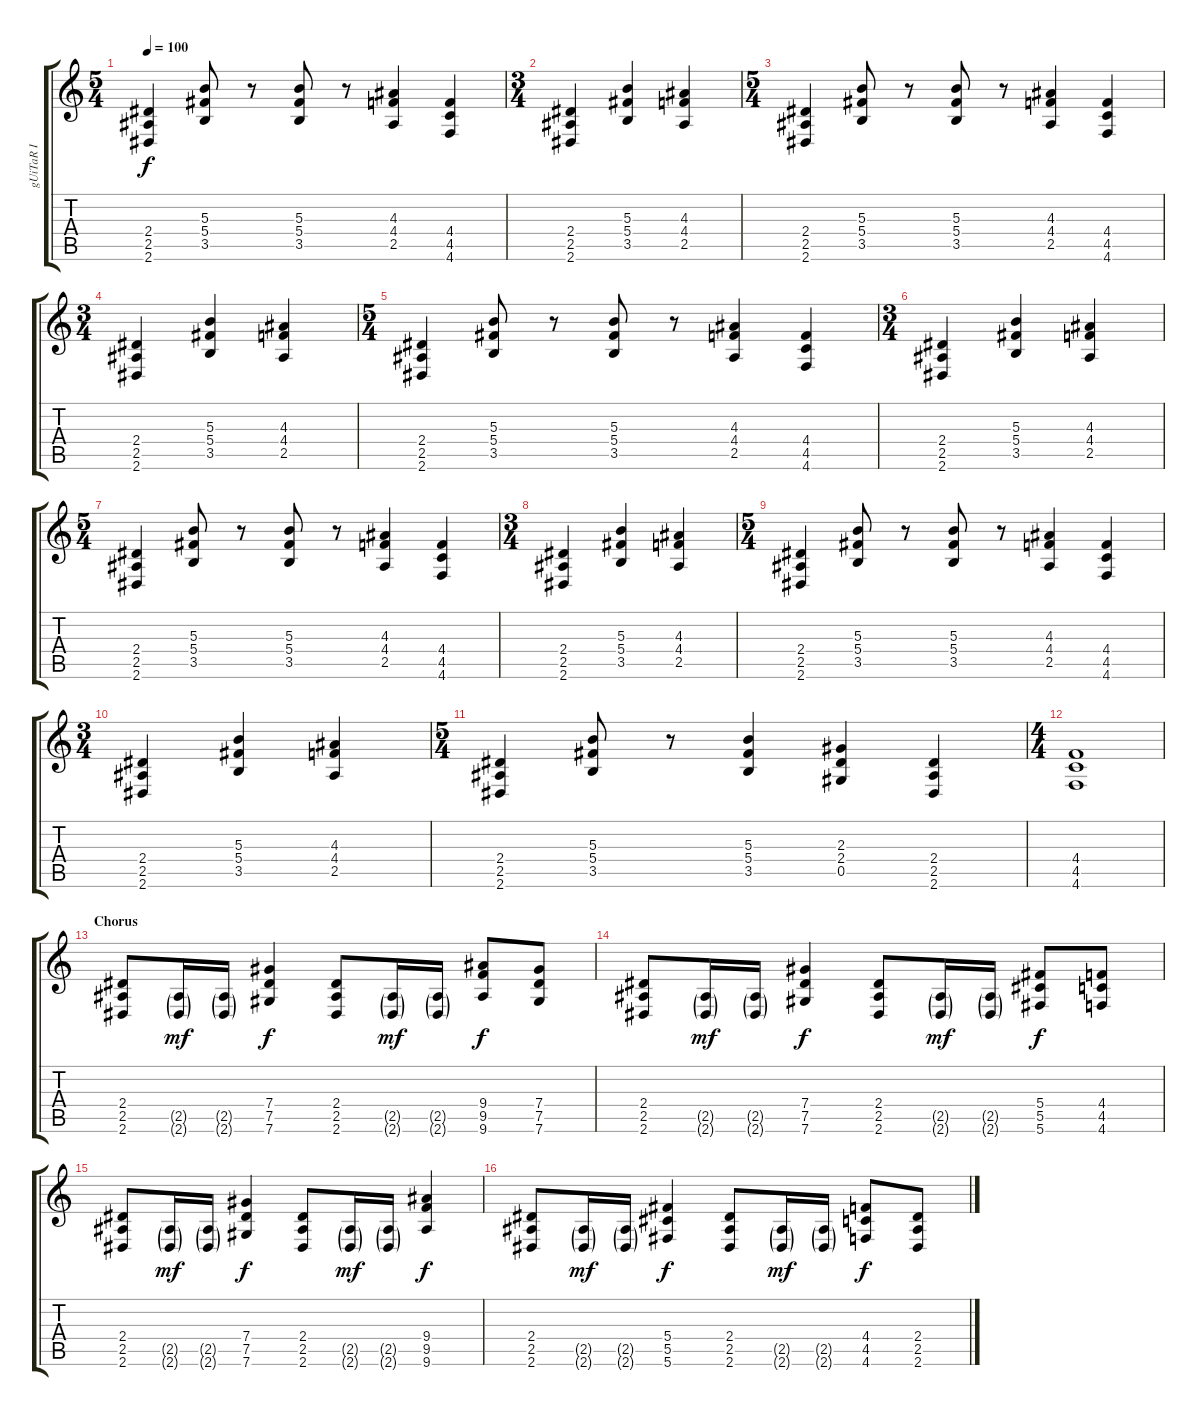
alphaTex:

\track ("gUiTaR I" "gUiTaR I") {instrument overdrivenguitar}
\staff {score tabs}
\tuning (Eb4 Bb3 Gb3 Db3 Ab2 Db2) {hide}
\ts (5 4)
\tempo 100
\clef g2
\ks c
(2.4 2.5 2.6).4{dy f} (5.3 5.4 3.5).8 r.8 (5.3 5.4 3.5).8 r.8 (4.3 4.4 2.5).4 (4.4 4.5 4.6).4 |
\ts (3 4)
(2.4 2.5 2.6).4 (5.3 5.4 3.5).4 (4.3 4.4 2.5).4 |
\ts (5 4)
(2.4 2.5 2.6).4 (5.3 5.4 3.5).8 r.8 (5.3 5.4 3.5).8 r.8 (4.3 4.4 2.5).4 (4.4 4.5 4.6).4 |
\ts (3 4)
(2.4 2.5 2.6).4 (5.3 5.4 3.5).4 (4.3 4.4 2.5).4 |
\ts (5 4)
(2.4 2.5 2.6).4 (5.3 5.4 3.5).8 r.8 (5.3 5.4 3.5).8 r.8 (4.3 4.4 2.5).4 (4.4 4.5 4.6).4 |
\ts (3 4)
(2.4 2.5 2.6).4 (5.3 5.4 3.5).4 (4.3 4.4 2.5).4 |
\ts (5 4)
(2.4 2.5 2.6).4 (5.3 5.4 3.5).8 r.8 (5.3 5.4 3.5).8 r.8 (4.3 4.4 2.5).4 (4.4 4.5 4.6).4 |
\ts (3 4)
(2.4 2.5 2.6).4 (5.3 5.4 3.5).4 (4.3 4.4 2.5).4 |
\ts (5 4)
(2.4 2.5 2.6).4 (5.3 5.4 3.5).8 r.8 (5.3 5.4 3.5).8 r.8 (4.3 4.4 2.5).4 (4.4 4.5 4.6).4 |
\ts (3 4)
(2.4 2.5 2.6).4 (5.3 5.4 3.5).4 (4.3 4.4 2.5).4 |
\ts (5 4)
(2.4 2.5 2.6).4 (5.3 5.4 3.5).8 r.8 (5.3 5.4 3.5).4 (2.3 2.4 0.5).4 (2.4 2.5 2.6).4 |
\ts (4 4)
(4.4 4.5 4.6).1 |
\section ("" "Chorus")
(2.4 2.5 2.6).8 (2.5{g} 2.6{g}).16{dy mf} (2.5{g} 2.6{g}).16 (7.4 7.5 7.6).4{dy f} (2.4 2.5 2.6).8 (2.5{g} 2.6{g}).16{dy mf} (2.5{g} 2.6{g}).16 (9.4 9.5 9.6).8{dy f} (7.4 7.5 7.6).8 |
(2.4 2.5 2.6).8 (2.5{g} 2.6{g}).16{dy mf} (2.5{g} 2.6{g}).16 (7.4 7.5 7.6).4{dy f} (2.4 2.5 2.6).8 (2.5{g} 2.6{g}).16{dy mf} (2.5{g} 2.6{g}).16 (5.4 5.5 5.6).8{dy f} (4.4 4.5 4.6).8 |
(2.4 2.5 2.6).8 (2.5{g} 2.6{g}).16{dy mf} (2.5{g} 2.6{g}).16 (7.4 7.5 7.6).4{dy f} (2.4 2.5 2.6).8 (2.5{g} 2.6{g}).16{dy mf} (2.5{g} 2.6{g}).16 (9.4 9.5 9.6).4{dy f} |
(2.4 2.5 2.6).8 (2.5{g} 2.6{g}).16{dy mf} (2.5{g} 2.6{g}).16 (5.4 5.5 5.6).4{dy f} (2.4 2.5 2.6).8 (2.5{g} 2.6{g}).16{dy mf} (2.5{g} 2.6{g}).16 (4.4 4.5 4.6).8{dy f} (2.4 2.5 2.6).8
